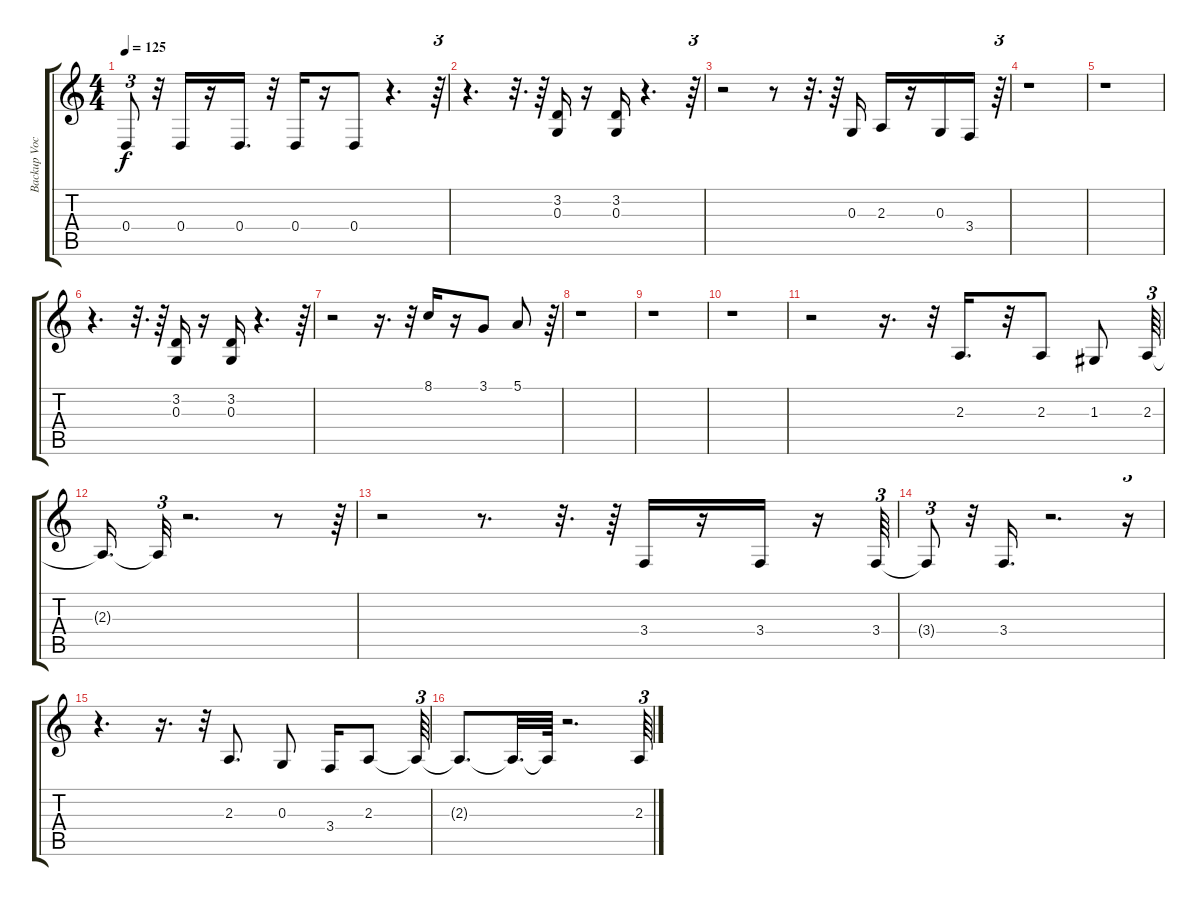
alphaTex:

\track ("Backup Voc" "Backup Voc") {instrument choiraahs}
\staff {score tabs}
\tuning (E4 B3 G3 D3 A2 E2) {hide}
\ts (4 4)
\tempo 125
\clef g2
\ks c
0.4{t}.8{tu (3 2) dy f} r.32 0.4.16 r.16 0.4.16{d} r.32 0.4.16 r.16 0.4.8 r.4{d} r.64{tu (3 2)} |
r.4{d} r.32{d} r.64 (3.2 0.3).16 r.16 (3.2 0.3).16 r.4{d} r.64{tu (3 2)} |
r.2 r.8 r.32{d} r.64 0.3.16 2.3.16 r.16 0.3.16 3.4.16 r.64{tu (3 2)} |
r.1 |
r.1 |
r.4{d} r.32{d} r.64 (3.2 0.3).16 r.16 (3.2 0.3).16 r.4{d} r.64{tu (3 2)} |
r.2 r.16{d} r.32{tu (3 2)} 8.1.16 r.16 3.1.8 5.1.8 r.64{tu (3 2)} |
r.1 |
r.1 |
r.1 |
r.2 r.16{d} r.32{tu (3 2)} 2.3.16{d} r.32 2.3.8 1.3.8 2.3.64{tu (3 2)} |
2.3{t}.16{d} 2.3{t}.32{tu (3 2)} r.2{d} r.8 r.64{tu (3 2)} |
r.2 r.8{d} r.32{d} r.64 3.4.16 r.16 3.4.16 r.16 3.4.64{tu (3 2)} |
3.4{t}.8{tu (3 2)} r.32 3.4.16{d} r.2{d} r.16{tu (3 2)} |
r.4{d} r.16{d} r.32{tu (3 2)} 2.3.8{d} 0.3.8 3.4.16 2.3.8 2.3{t}.64{tu (3 2)} |
2.3{t}.8{d} 2.3{t}.32{d} 2.3{t}.64 r.2{d} 2.3.64{tu (3 2)}
